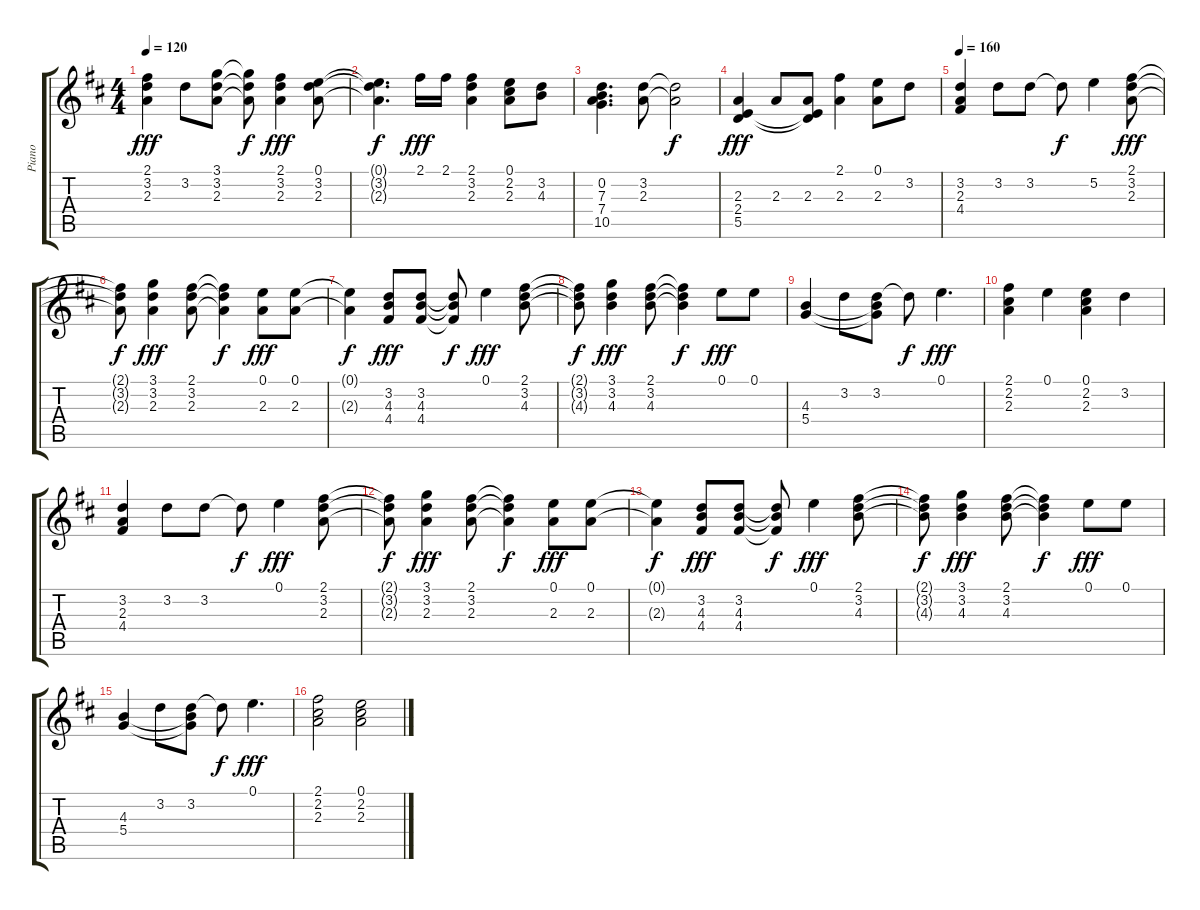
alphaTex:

\track ("Piano" "Piano") {instrument acousticgrandpiano bank 1}
\staff {score tabs}
\tuning (E5 B4 G4 D4 A3 E3) {hide}
\ts (4 4)
\tempo 120
\clef g2
\ks d
(2.1 3.2 2.3).4{dy fff} 3.2.8 (3.1 3.2 2.3).8 (3.1{t} 3.2{t} 2.3{t}).8{dy f} (2.1 3.2 2.3).4{dy fff} (0.1 3.2 2.3).8 |
(0.1{t} 3.2{t} 2.3{t}).4{d dy f} 2.1.16{dy fff} 2.1.16 (2.1 3.2 2.3).4 (0.1 2.2 2.3).8 (3.2 4.3).8 |
(0.2 7.3 7.4 10.5).4{d} (3.2 2.3).8 (3.2{t} 2.3{t}).2{dy f} |
(2.3 2.4 5.5).4{dy fff} 2.3.8 (2.3 2.4{t} 5.5{t}).8 (2.1 2.3).4 (0.1 2.3).8 3.2.8 |
\tempo 160
(3.2 2.3 4.4).4 3.2.8 3.2.8 3.2{t}.8{dy f} 5.2.4 (2.1 3.2 2.3).8{dy fff} |
(2.1{t} 3.2{t} 2.3{t}).8{dy f} (3.1 3.2 2.3).4{dy fff} (2.1 3.2 2.3).8 (2.1{t} 3.2{t} 2.3{t}).4{dy f} (0.1 2.3).8{dy fff} (0.1 2.3).8 |
(0.1{t} 2.3{t}).4{dy f} (3.2 4.3 4.4).8{dy fff} (3.2 4.3 4.4).8 (3.2{t} 4.3{t} 4.4{t}).8{dy f} 0.1.4{dy fff} (2.1 3.2 4.3).8 |
(2.1{t} 3.2{t} 4.3{t}).8{dy f} (3.1 3.2 4.3).4{dy fff} (2.1 3.2 4.3).8 (2.1{t} 3.2{t} 4.3{t}).4{dy f} 0.1.8{dy fff} 0.1.8 |
(4.3 5.4).4 3.2.8 (3.2 4.3{t} 5.4{t}).8 3.2{t}.8{dy f} 0.1.4{d dy fff} |
(2.1 2.2 2.3).4 0.1.4 (0.1 2.2 2.3).4 3.2.4 |
(3.2 2.3 4.4).4 3.2.8 3.2.8 3.2{t}.8{dy f} 0.1.4{dy fff} (2.1 3.2 2.3).8 |
(2.1{t} 3.2{t} 2.3{t}).8{dy f} (3.1 3.2 2.3).4{dy fff} (2.1 3.2 2.3).8 (2.1{t} 3.2{t} 2.3{t}).4{dy f} (0.1 2.3).8{dy fff} (0.1 2.3).8 |
(0.1{t} 2.3{t}).4{dy f} (3.2 4.3 4.4).8{dy fff} (3.2 4.3 4.4).8 (3.2{t} 4.3{t} 4.4{t}).8{dy f} 0.1.4{dy fff} (2.1 3.2 4.3).8 |
(2.1{t} 3.2{t} 4.3{t}).8{dy f} (3.1 3.2 4.3).4{dy fff} (2.1 3.2 4.3).8 (2.1{t} 3.2{t} 4.3{t}).4{dy f} 0.1.8{dy fff} 0.1.8 |
(4.3 5.4).4 3.2.8 (3.2 4.3{t} 5.4{t}).8 3.2{t}.8{dy f} 0.1.4{d dy fff} |
(2.1 2.2 2.3).2 (0.1 2.2 2.3).2
